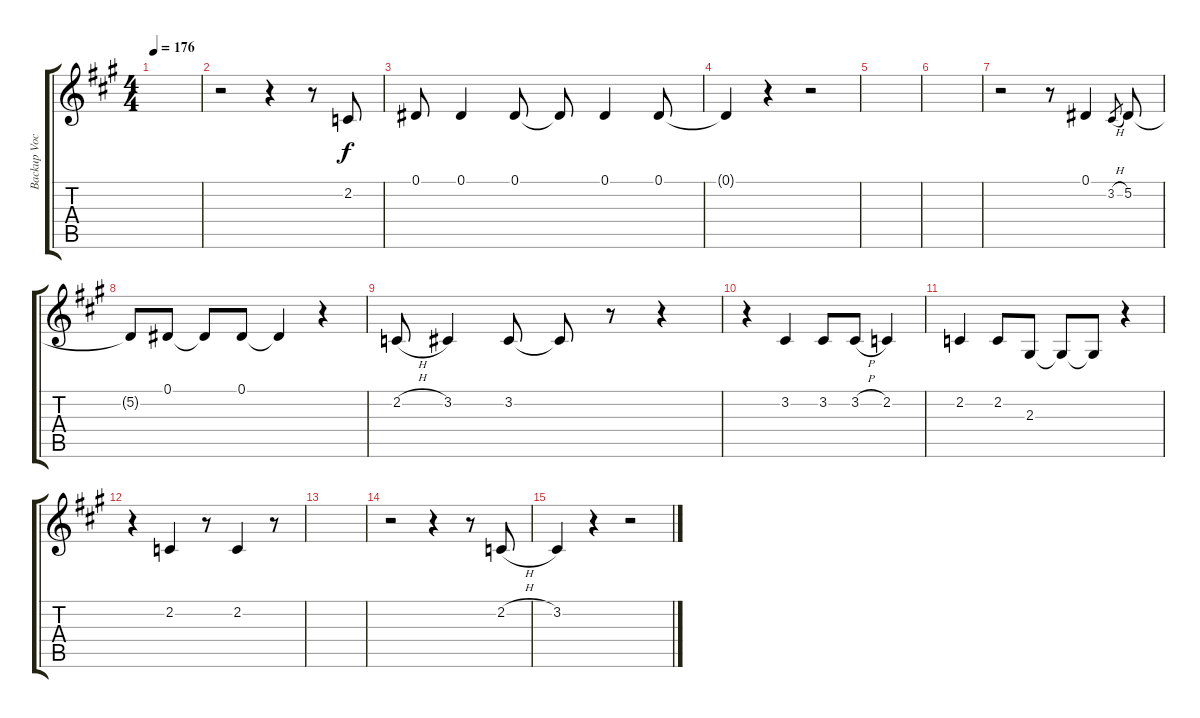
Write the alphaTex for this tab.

\track ("Backup Vocals" "Backup Voc") {instrument altosax}
\staff {score tabs}
\tuning (Eb4 Bb3 Gb3 Db3 Ab2 Eb2) {hide}
\ts (4 4)
\tempo 176
\clef g2
\ks a
|
r.2 r.4 r.8 2.2.8 |
0.1.8 0.1.4 0.1.8 0.1{t}.8 0.1.4 0.1.8 |
0.1{t}.4 r.4 r.2 |
|
|
r.2 r.8 0.1.4 3.2{h}.8{gr} 5.2.8 |
5.2{t}.8 0.1.8 0.1{t}.8 0.1.8 0.1{t}.4 r.4 |
2.2{h}.8 3.2.4 3.2.8 3.2{t}.8 r.8 r.4 |
r.4 3.2.4 3.2.8 3.2{h}.8 2.2.4 |
2.2.4 2.2.8 2.3.8 2.3{t}.8 2.3{t}.8 r.4 |
r.4 2.2.4 r.8 2.2.4 r.8 |
|
r.2 r.4 r.8 2.2{h}.8 |
3.2.4 r.4 r.2
